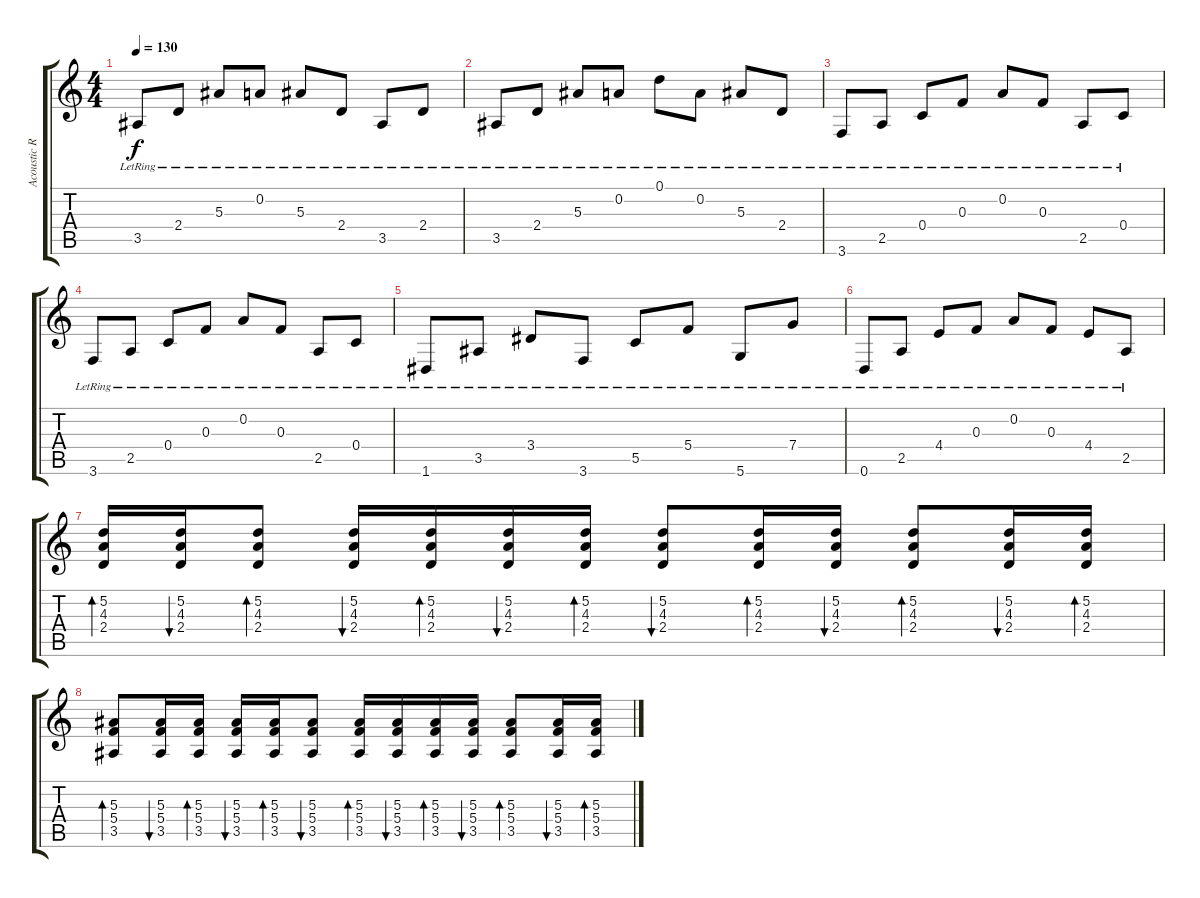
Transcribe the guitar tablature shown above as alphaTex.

\track ("Acoustic Rhytm Guitar" "Acoustic R") {instrument acousticguitarsteel}
\staff {score tabs}
\tuning (D4 A3 F3 C3 G2 D2) {hide}
\ts (4 4)
\tempo 130
\clef g2
\ks c
3.5{lr}.8{dy f} 2.4{lr}.8 5.3{lr}.8 0.2{lr}.8 5.3{lr}.8 2.4{lr}.8 3.5{lr}.8 2.4{lr}.8 |
3.5{lr}.8 2.4{lr}.8 5.3{lr}.8 0.2{lr}.8 0.1{lr}.8 0.2{lr}.8 5.3{lr}.8 2.4{lr}.8 |
3.6{lr}.8 2.5{lr}.8 0.4{lr}.8 0.3{lr}.8 0.2{lr}.8 0.3{lr}.8 2.5{lr}.8 0.4{lr}.8 |
3.6{lr}.8 2.5{lr}.8 0.4{lr}.8 0.3{lr}.8 0.2{lr}.8 0.3{lr}.8 2.5{lr}.8 0.4{lr}.8 |
1.6{lr}.8 3.5{lr}.8 3.4{lr}.8 3.6{lr}.8 5.5{lr}.8 5.4{lr}.8 5.6{lr}.8 7.4{lr}.8 |
0.6{lr}.8 2.5{lr}.8 4.4{lr}.8 0.3{lr}.8 0.2{lr}.8 0.3{lr}.8 4.4{lr}.8 2.5{lr}.8 |
(5.2 4.3 2.4).16{bd 60} (5.2 4.3 2.4).16{bu 60} (5.2 4.3 2.4).8{bd 60} (5.2 4.3 2.4).16{bu 60} (5.2 4.3 2.4).16{bd 60} (5.2 4.3 2.4).16{bu 60} (5.2 4.3 2.4).16{bd 60} (5.2 4.3 2.4).8{bu 60} (5.2 4.3 2.4).16{bd 60} (5.2 4.3 2.4).16{bu 60} (5.2 4.3 2.4).8{bd 60} (5.2 4.3 2.4).16{bu 60} (5.2 4.3 2.4).16{bd 60} |
(5.3 5.4 3.5).8{bd 60} (5.3 5.4 3.5).16{bu 60} (5.3 5.4 3.5).16{bd 60} (5.3 5.4 3.5).16{bu 60} (5.3 5.4 3.5).16{bd 60} (5.3 5.4 3.5).8{bu 60} (5.3 5.4 3.5).16{bd 60} (5.3 5.4 3.5).16{bu 60} (5.3 5.4 3.5).16{bd 60} (5.3 5.4 3.5).16{bu 60} (5.3 5.4 3.5).8{bd 60} (5.3 5.4 3.5).16{bu 60} (5.3 5.4 3.5).16{bd 60}
